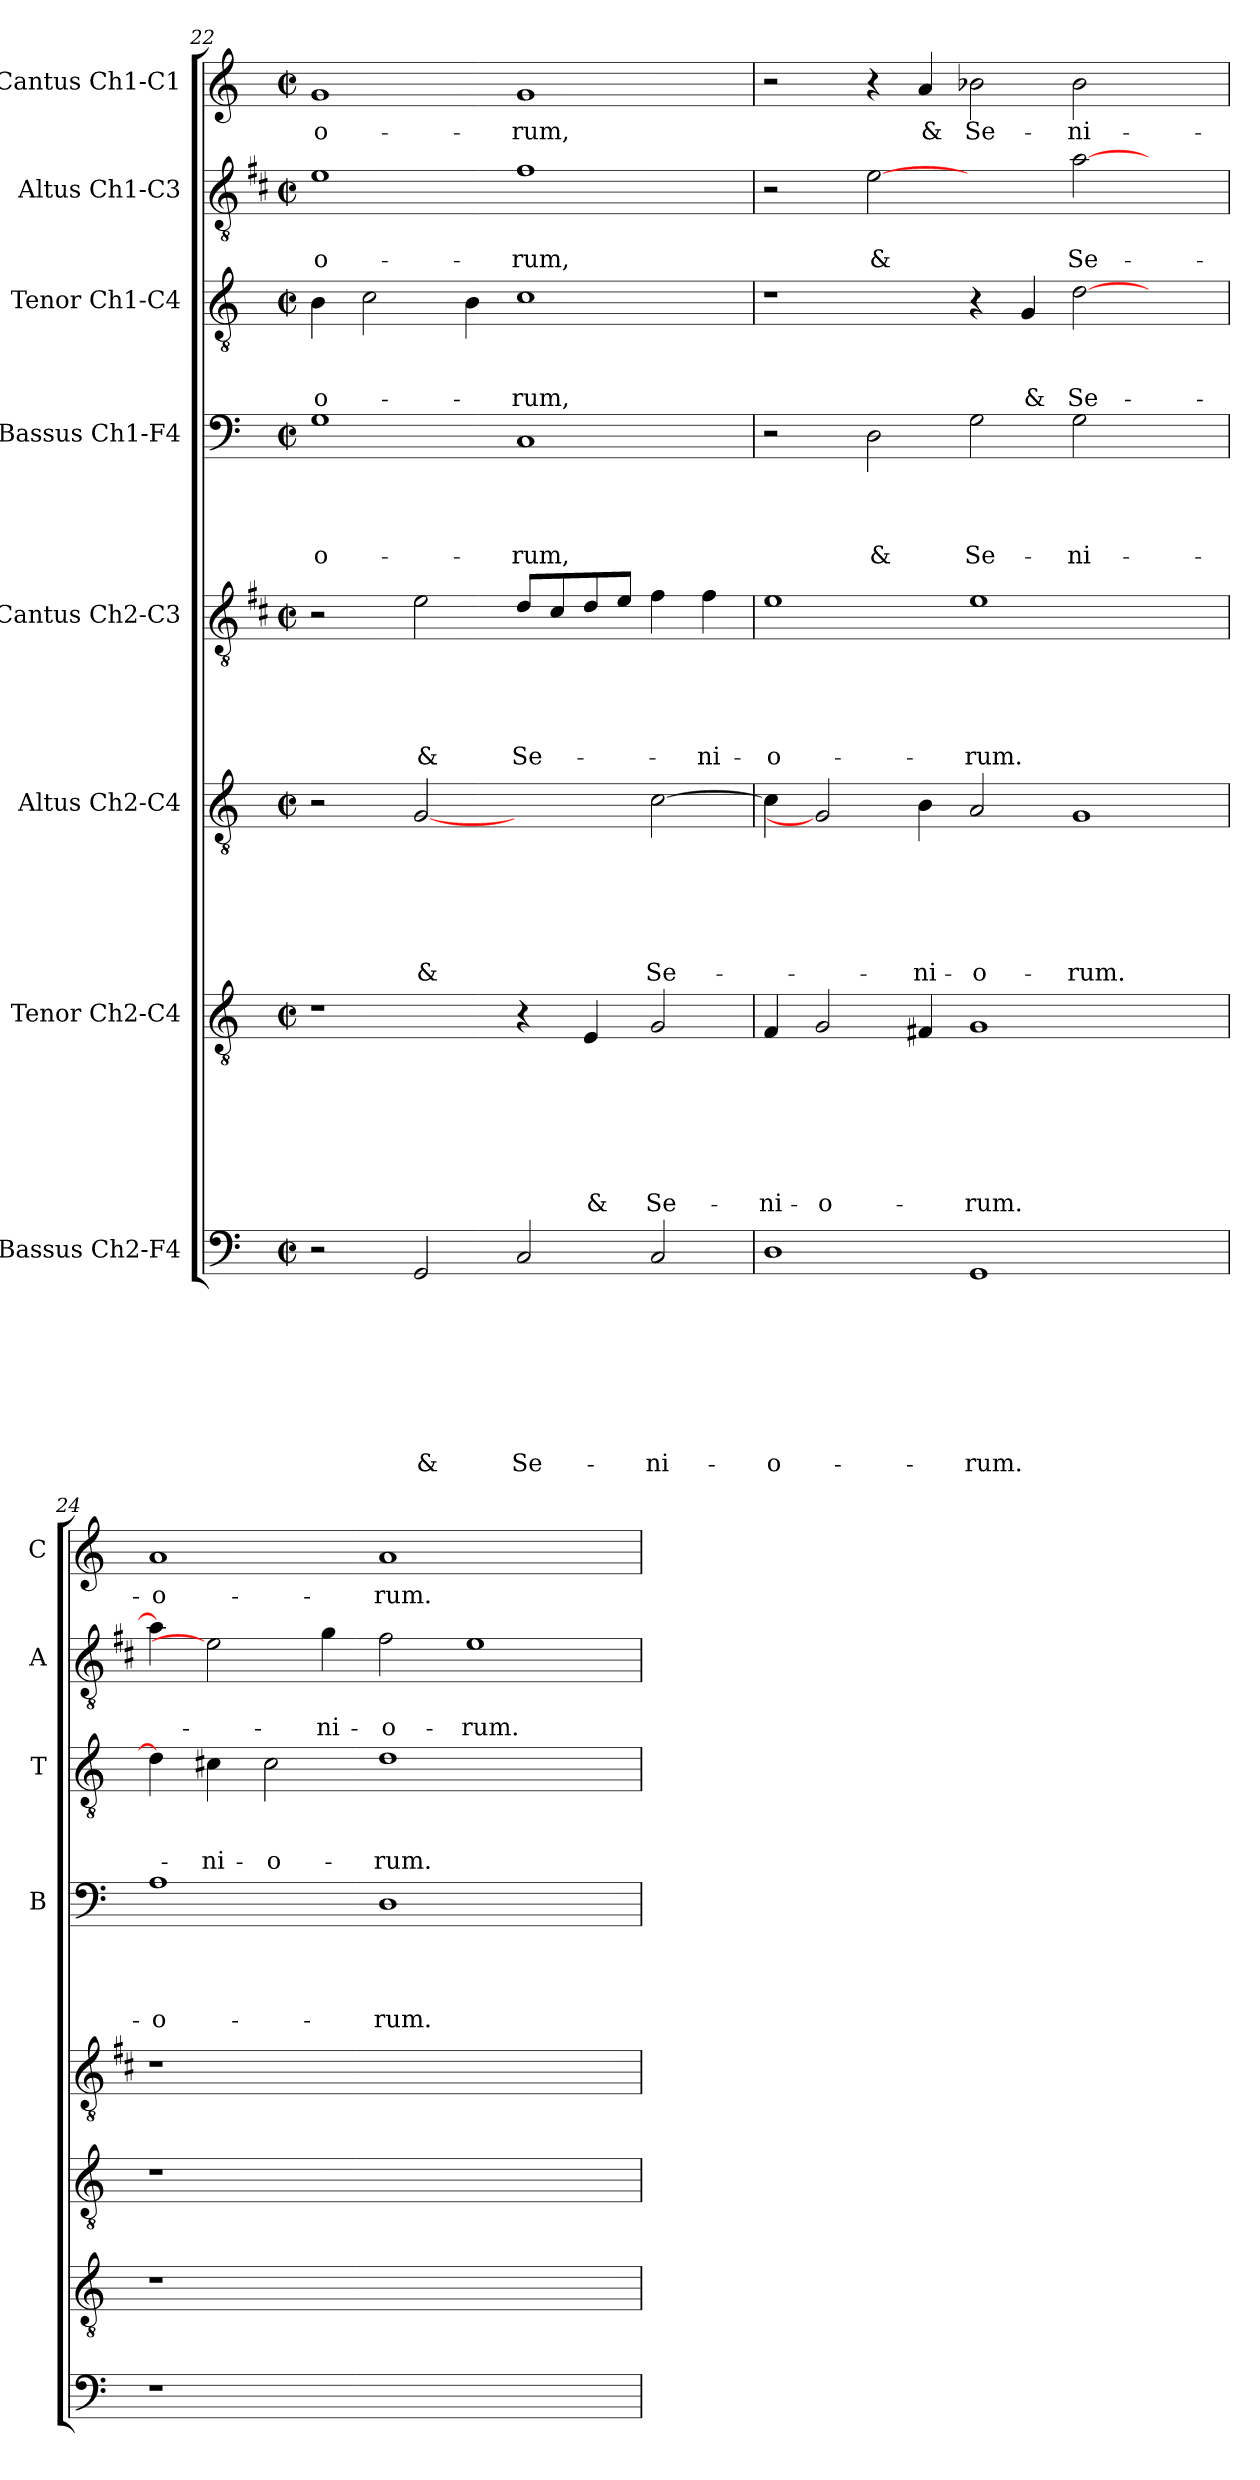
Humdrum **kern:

**kern	**text	**text	**text	**text	**text	**text	**text	**text	**kern	**text	**text	**text	**text	**text	**text	**text	**kern	**text	**text	**text	**text	**text	**text	**kern	**text	**text	**text	**text	**text	**kern	**text	**text	**text	**text	**kern	**text	**text	**text	**kern	**text	**text	**kern	**text
*part8	*part8	*part8	*part8	*part8	*part8	*part8	*part8	*part8	*part7	*part7	*part7	*part7	*part7	*part7	*part7	*part7	*part6	*part6	*part6	*part6	*part6	*part6	*part6	*part5	*part5	*part5	*part5	*part5	*part5	*part4	*part4	*part4	*part4	*part4	*part3	*part3	*part3	*part3	*part2	*part2	*part2	*part1	*part1
*staff8	*staff8	*staff8	*staff8	*staff8	*staff8	*staff8	*staff8	*staff8	*staff7	*staff7	*staff7	*staff7	*staff7	*staff7	*staff7	*staff7	*staff6	*staff6	*staff6	*staff6	*staff6	*staff6	*staff6	*staff5	*staff5	*staff5	*staff5	*staff5	*staff5	*staff4	*staff4	*staff4	*staff4	*staff4	*staff3	*staff3	*staff3	*staff3	*staff2	*staff2	*staff2	*staff1	*staff1
*I"Bassus Ch2-F4	*	*	*	*	*	*	*	*	*I"Tenor Ch2-C4	*	*	*	*	*	*	*	*I"Altus Ch2-C4	*	*	*	*	*	*	*I"Cantus Ch2-C3	*	*	*	*	*	*I"Bassus Ch1-F4	*	*	*	*	*I"Tenor Ch1-C4	*	*	*	*I"Altus Ch1-C3	*	*	*I"Cantus Ch1-C1	*
*	*	*	*	*	*	*	*	*	*	*	*	*	*	*	*	*	*	*	*	*	*	*	*	*	*	*	*	*	*	*I'B	*	*	*	*	*I'T	*	*	*	*I'A	*	*	*I'C	*
*clefF4	*	*	*	*	*	*	*	*	*clefGv2	*	*	*	*	*	*	*	*clefGv2	*	*	*	*	*	*	*clefGv2	*	*	*	*	*	*clefF4	*	*	*	*	*clefGv2	*	*	*	*clefGv2	*	*	*clefG2	*
*	*	*	*	*	*	*	*	*	*	*	*	*	*	*	*	*	*	*	*	*	*	*	*	*ITrd1c2	*	*	*	*	*	*	*	*	*	*	*	*	*	*	*ITrd1c2	*	*	*	*
*k[]	*	*	*	*	*	*	*	*	*k[]	*	*	*	*	*	*	*	*k[]	*	*	*	*	*	*	*k[]	*	*	*	*	*	*k[]	*	*	*	*	*k[]	*	*	*	*k[]	*	*	*k[]	*
*C:	*	*	*	*	*	*	*	*	*C:	*	*	*	*	*	*	*	*C:	*	*	*	*	*	*	*C:	*	*	*	*	*	*C:	*	*	*	*	*C:	*	*	*	*C:	*	*	*C:	*
*M2/2	*	*	*	*	*	*	*	*	*M2/2	*	*	*	*	*	*	*	*M2/2	*	*	*	*	*	*	*M2/2	*	*	*	*	*	*M2/2	*	*	*	*	*M2/2	*	*	*	*M2/2	*	*	*M2/2	*
*met(c|)	*	*	*	*	*	*	*	*	*met(c|)	*	*	*	*	*	*	*	*met(c|)	*	*	*	*	*	*	*met(c|)	*	*	*	*	*	*met(c|)	*	*	*	*	*met(c|)	*	*	*	*met(c|)	*	*	*met(c|)	*
=22	=22	=22	=22	=22	=22	=22	=22	=22	=22	=22	=22	=22	=22	=22	=22	=22	=22	=22	=22	=22	=22	=22	=22	=22	=22	=22	=22	=22	=22	=22	=22	=22	=22	=22	=22	=22	=22	=22	=22	=22	=22	=22	=22
!	!	!	!	!	!	!	!	!	!	!	!	!	!	!	!	!	!	!	!	!	!	!	!	!	!	!	!	!	!	!	!	!	!	!LO:LY:b	!	!	!	!LO:LY:b	!	!	!LO:LY:b	!	!LO:LY:b
2r	.	.	.	.	.	.	.	.	1r	.	.	.	.	.	.	.	2r	.	.	.	.	.	.	2r	.	.	.	.	.	1G	.	.	.	-o-	4B\	.	.	-o-	1d	.	-o-	1g	-o-
.	.	.	.	.	.	.	.	.	.	.	.	.	.	.	.	.	.	.	.	.	.	.	.	.	.	.	.	.	.	.	.	.	.	.	2c\	.	.	.	.	.	.	.	.
!	!	!	!	!	!	!	!	!LO:LY:b	!	!	!	!	!	!	!	!	!	!	!	!	!	!	!LO:LY:b	!	!	!	!	!	!LO:LY:b	!	!	!	!	!	!	!	!	!	!	!	!	!	!
2GG/	.	.	.	.	.	.	.	&	.	.	.	.	.	.	.	.	[2G	.	.	.	.	.	&	2d\	.	.	.	.	&	.	.	.	.	.	.	.	.	.	.	.	.	.	.
.	.	.	.	.	.	.	.	.	.	.	.	.	.	.	.	.	.	.	.	.	.	.	.	.	.	.	.	.	.	.	.	.	.	.	4B\	.	.	.	.	.	.	.	.
!	!	!	!	!	!	!	!	!LO:LY:b	!	!	!	!	!	!	!	!	!	!	!	!	!	!	!	!	!	!	!	!	!LO:LY:b	!	!	!	!	!LO:LY:b	!	!	!	!LO:LY:b	!	!	!LO:LY:b	!	!LO:LY:b
2C/	.	.	.	.	.	.	.	Se-	4r	.	.	.	.	.	.	.	2ryy	.	.	.	.	.	.	8c/L	.	.	.	.	Se-	1C	.	.	.	-rum,	1c	.	.	-rum,	1e	.	-rum,	1g	-rum,
.	.	.	.	.	.	.	.	.	.	.	.	.	.	.	.	.	.	.	.	.	.	.	.	8B/	.	.	.	.	.	.	.	.	.	.	.	.	.	.	.	.	.	.	.
!	!	!	!	!	!	!	!	!	!	!	!	!	!	!	!	!LO:LY:b	!	!	!	!	!	!	!	!	!	!	!	!	!	!	!	!	!	!	!	!	!	!	!	!	!	!	!
.	.	.	.	.	.	.	.	.	4E/	.	.	.	.	.	.	&	.	.	.	.	.	.	.	8c/	.	.	.	.	.	.	.	.	.	.	.	.	.	.	.	.	.	.	.
.	.	.	.	.	.	.	.	.	.	.	.	.	.	.	.	.	.	.	.	.	.	.	.	8d/J	.	.	.	.	.	.	.	.	.	.	.	.	.	.	.	.	.	.	.
!	!	!	!	!	!	!	!	!LO:LY:b	!	!	!	!	!	!	!	!LO:LY:b	!	!	!	!	!	!	!LO:LY:b	!	!	!	!	!	!	!	!	!	!	!	!	!	!	!	!	!	!	!	!
2C/	.	.	.	.	.	.	.	-ni-	2G/	.	.	.	.	.	.	Se-	[2c\	.	.	.	.	.	Se-	4e\	.	.	.	.	.	.	.	.	.	.	.	.	.	.	.	.	.	.	.
!	!	!	!	!	!	!	!	!	!	!	!	!	!	!	!	!	!	!	!	!	!	!	!	!	!	!	!	!	!LO:LY:b	!	!	!	!	!	!	!	!	!	!	!	!	!	!
.	.	.	.	.	.	.	.	.	.	.	.	.	.	.	.	.	.	.	.	.	.	.	.	4e\	.	.	.	.	-ni-	.	.	.	.	.	.	.	.	.	.	.	.	.	.
=23	=23	=23	=23	=23	=23	=23	=23	=23	=23	=23	=23	=23	=23	=23	=23	=23	=23	=23	=23	=23	=23	=23	=23	=23	=23	=23	=23	=23	=23	=23	=23	=23	=23	=23	=23	=23	=23	=23	=23	=23	=23	=23	=23
!	!	!	!	!	!	!	!	!LO:LY:b	!	!	!	!	!	!	!	!LO:LY:b	!	!	!	!	!	!	!	!	!	!	!	!	!LO:LY:b	!	!	!	!	!	!	!	!	!	!	!	!	!	!
1D	.	.	.	.	.	.	.	-o-	4F/	.	.	.	.	.	.	-ni-	4c\]	.	.	.	.	.	.	1d	.	.	.	.	-o-	2r	.	.	.	.	1r	.	.	.	2r	.	.	2r	.
!	!	!	!	!	!	!	!	!	!	!	!	!	!	!	!	!LO:LY:b	!	!	!	!	!	!	!	!	!	!	!	!	!	!	!	!	!	!	!	!	!	!	!	!	!	!	!
.	.	.	.	.	.	.	.	.	2G/	.	.	.	.	.	.	-o-	2G]	.	.	.	.	.	.	.	.	.	.	.	.	.	.	.	.	.	.	.	.	.	.	.	.	.	.
!	!	!	!	!	!	!	!	!	!	!	!	!	!	!	!	!	!	!	!	!	!	!	!	!	!	!	!	!	!	!	!	!	!	!LO:LY:b	!	!	!	!	!	!	!LO:LY:b	!	!
.	.	.	.	.	.	.	.	.	.	.	.	.	.	.	.	.	.	.	.	.	.	.	.	.	.	.	.	.	.	2D\	.	.	.	&	.	.	.	.	[2d	.	&	4r	.
!	!	!	!	!	!	!	!	!	!	!	!	!	!	!	!	!	!	!	!	!	!	!	!LO:LY:b	!	!	!	!	!	!	!	!	!	!	!	!	!	!	!	!	!	!	!	!LO:LY:b
.	.	.	.	.	.	.	.	.	4F#X/	.	.	.	.	.	.	.	4B\	.	.	.	.	.	-ni-	.	.	.	.	.	.	.	.	.	.	.	.	.	.	.	.	.	.	4a/	&
!	!	!	!	!	!	!	!	!LO:LY:b	!	!	!	!	!	!	!	!LO:LY:b	!	!	!	!	!	!	!LO:LY:b	!	!	!	!	!	!LO:LY:b	!	!	!	!	!LO:LY:b	!	!	!	!	!	!	!	!	!LO:LY:b
1GG	.	.	.	.	.	.	.	-rum.	1G	.	.	.	.	.	.	-rum.	2A/	.	.	.	.	.	-o-	1d	.	.	.	.	-rum.	2G\	.	.	.	Se-	4r	.	.	.	2ryy	.	.	2b-X\	Se-
!	!	!	!	!	!	!	!	!	!	!	!	!	!	!	!	!	!	!	!	!	!	!	!	!	!	!	!	!	!	!	!	!	!	!	!	!	!	!LO:LY:b	!	!	!	!	!
.	.	.	.	.	.	.	.	.	.	.	.	.	.	.	.	.	.	.	.	.	.	.	.	.	.	.	.	.	.	.	.	.	.	.	4G/	.	.	&	.	.	.	.	.
!	!	!	!	!	!	!	!	!	!	!	!	!	!	!	!	!	!	!	!	!	!	!	!LO:LY:b	!	!	!	!	!	!	!	!	!	!	!LO:LY:b	!	!	!	!LO:LY:b	!	!	!LO:LY:b	!	!LO:LY:b
.	.	.	.	.	.	.	.	.	.	.	.	.	.	.	.	.	1G	.	.	.	.	.	-rum.	.	.	.	.	.	.	2G\	.	.	.	-ni-	[2d\	.	.	Se-	[2g\	.	Se-	2b-\	-ni-
2ryy	.	.	.	.	.	.	.	.	2ryy	.	.	.	.	.	.	.	.	.	.	.	.	.	.	2ryy	.	.	.	.	.	2ryy	.	.	.	.	2ryy	.	.	.	2ryy	.	.	2ryy	.
=24	=24	=24	=24	=24	=24	=24	=24	=24	=24	=24	=24	=24	=24	=24	=24	=24	=24	=24	=24	=24	=24	=24	=24	=24	=24	=24	=24	=24	=24	=24	=24	=24	=24	=24	=24	=24	=24	=24	=24	=24	=24	=24	=24
!	!	!	!	!	!	!	!	!	!	!	!	!	!	!	!	!	!	!	!	!	!	!	!	!	!	!	!	!	!	!	!	!	!	!LO:LY:b	!	!	!	!	!	!	!	!	!LO:LY:b
1r	.	.	.	.	.	.	.	.	1r	.	.	.	.	.	.	.	1r	.	.	.	.	.	.	1r	.	.	.	.	.	1A	.	.	.	-o-	4d\]	.	.	.	4g\]	.	.	1a	-o-
!	!	!	!	!	!	!	!	!	!	!	!	!	!	!	!	!	!	!	!	!	!	!	!	!	!	!	!	!	!	!	!	!	!	!	!	!	!	!LO:LY:b	!	!	!	!	!
.	.	.	.	.	.	.	.	.	.	.	.	.	.	.	.	.	.	.	.	.	.	.	.	.	.	.	.	.	.	.	.	.	.	.	4c#X\	.	.	-ni-	2d]	.	.	.	.
!	!	!	!	!	!	!	!	!	!	!	!	!	!	!	!	!	!	!	!	!	!	!	!	!	!	!	!	!	!	!	!	!	!	!	!	!	!	!LO:LY:b	!	!	!	!	!
.	.	.	.	.	.	.	.	.	.	.	.	.	.	.	.	.	.	.	.	.	.	.	.	.	.	.	.	.	.	.	.	.	.	.	2c#\	.	.	-o-	.	.	.	.	.
!	!	!	!	!	!	!	!	!	!	!	!	!	!	!	!	!	!	!	!	!	!	!	!	!	!	!	!	!	!	!	!	!	!	!	!	!	!	!	!	!	!LO:LY:b	!	!
.	.	.	.	.	.	.	.	.	.	.	.	.	.	.	.	.	.	.	.	.	.	.	.	.	.	.	.	.	.	.	.	.	.	.	.	.	.	.	4f\	.	-ni-	.	.
!	!	!	!	!	!	!	!	!	!	!	!	!	!	!	!	!	!	!	!	!	!	!	!	!	!	!	!	!	!	!	!	!	!	!LO:LY:b	!	!	!	!LO:LY:b	!	!	!LO:LY:b	!	!LO:LY:b
1.ryy	.	.	.	.	.	.	.	.	1.ryy	.	.	.	.	.	.	.	1.ryy	.	.	.	.	.	.	1.ryy	.	.	.	.	.	1D	.	.	.	-rum.	1d	.	.	-rum.	2e\	.	-o-	1a	-rum.
!	!	!	!	!	!	!	!	!	!	!	!	!	!	!	!	!	!	!	!	!	!	!	!	!	!	!	!	!	!	!	!	!	!	!	!	!	!	!	!	!	!LO:LY:b	!	!
.	.	.	.	.	.	.	.	.	.	.	.	.	.	.	.	.	.	.	.	.	.	.	.	.	.	.	.	.	.	.	.	.	.	.	.	.	.	.	1d	.	-rum.	.	.
.	.	.	.	.	.	.	.	.	.	.	.	.	.	.	.	.	.	.	.	.	.	.	.	.	.	.	.	.	.	2ryy	.	.	.	.	2ryy	.	.	.	.	.	.	2ryy	.
=	=	=	=	=	=	=	=	=	=	=	=	=	=	=	=	=	=	=	=	=	=	=	=	=	=	=	=	=	=	=	=	=	=	=	=	=	=	=	=	=	=	=	=
*-	*-	*-	*-	*-	*-	*-	*-	*-	*-	*-	*-	*-	*-	*-	*-	*-	*-	*-	*-	*-	*-	*-	*-	*-	*-	*-	*-	*-	*-	*-	*-	*-	*-	*-	*-	*-	*-	*-	*-	*-	*-	*-	*-
